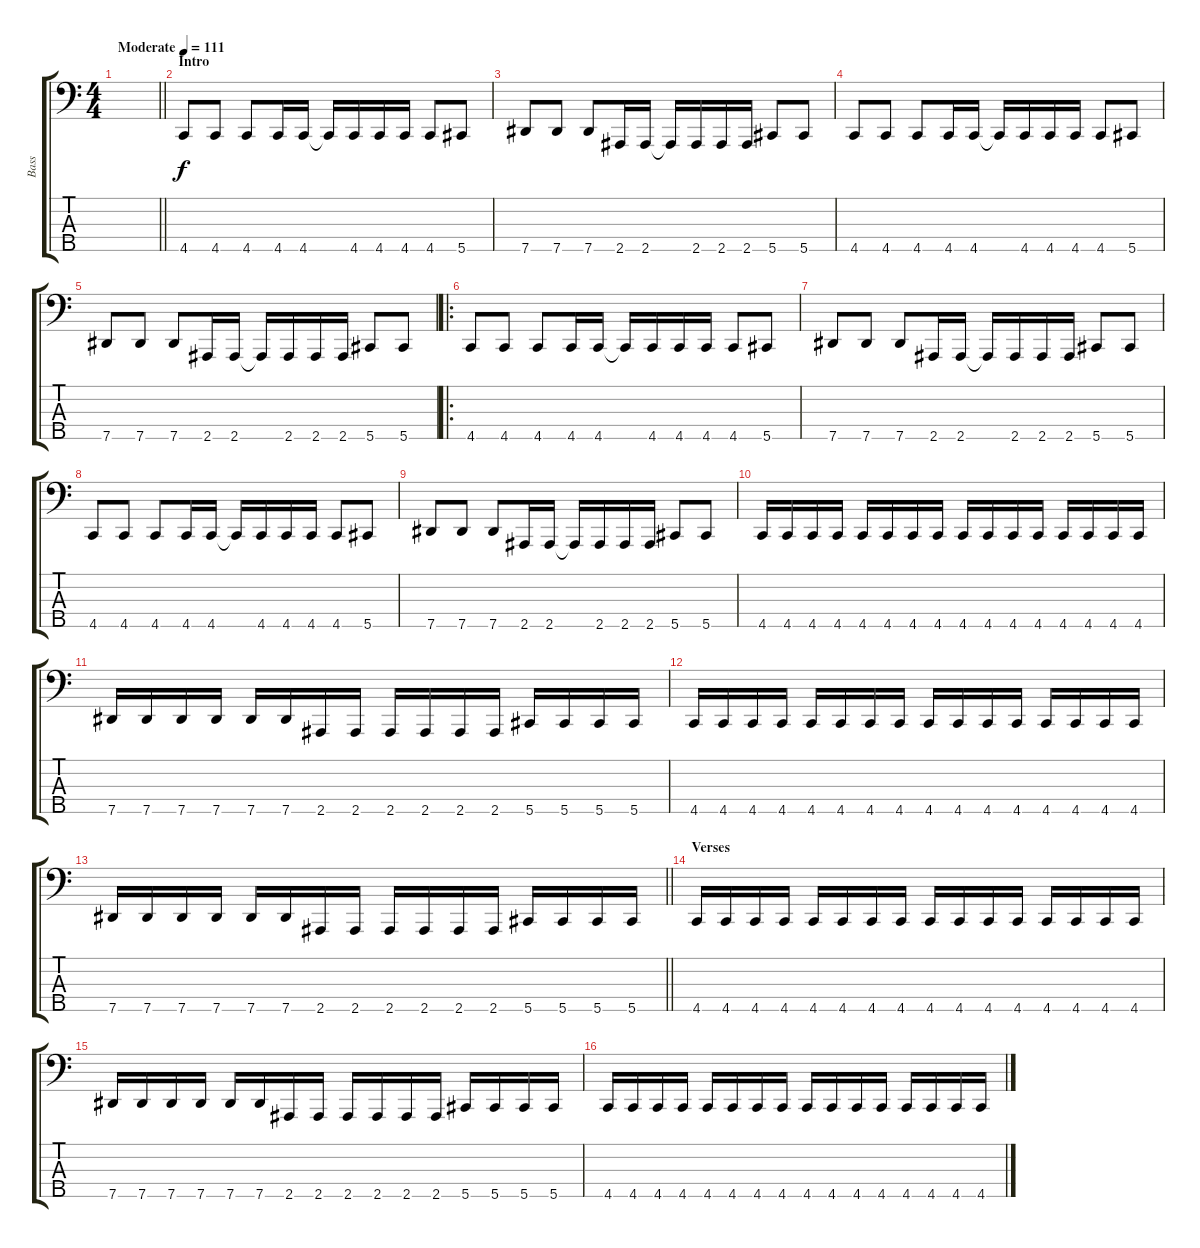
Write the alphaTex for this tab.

\track ("Bass" "Bass") {instrument electricbasspick}
\staff {score tabs}
\tuning (Gb2 Db2 Ab1 Db1 Ab0) {hide}
\ts (4 4)
\tempo (111 "Moderate")
\clef f4
\barLineRight lightlight
\ks c
|
\section ("" "Intro")
4.5.8 4.5.8 4.5.8 4.5.16 4.5.16 4.5{t}.16 4.5.16 4.5.16 4.5.16 4.5.8 5.5.8 |
7.5.8 7.5.8 7.5.8 2.5.16 2.5.16 2.5{t}.16 2.5.16 2.5.16 2.5.16 5.5.8 5.5.8 |
4.5.8 4.5.8 4.5.8 4.5.16 4.5.16 4.5{t}.16 4.5.16 4.5.16 4.5.16 4.5.8 5.5.8 |
7.5.8 7.5.8 7.5.8 2.5.16 2.5.16 2.5{t}.16 2.5.16 2.5.16 2.5.16 5.5.8 5.5.8 |
\ro
4.5.8 4.5.8 4.5.8 4.5.16 4.5.16 4.5{t}.16 4.5.16 4.5.16 4.5.16 4.5.8 5.5.8 |
7.5.8 7.5.8 7.5.8 2.5.16 2.5.16 2.5{t}.16 2.5.16 2.5.16 2.5.16 5.5.8 5.5.8 |
4.5.8 4.5.8 4.5.8 4.5.16 4.5.16 4.5{t}.16 4.5.16 4.5.16 4.5.16 4.5.8 5.5.8 |
7.5.8 7.5.8 7.5.8 2.5.16 2.5.16 2.5{t}.16 2.5.16 2.5.16 2.5.16 5.5.8 5.5.8 |
4.5.16 4.5.16 4.5.16 4.5.16 4.5.16 4.5.16 4.5.16 4.5.16 4.5.16 4.5.16 4.5.16 4.5.16 4.5.16 4.5.16 4.5.16 4.5.16 |
7.5.16 7.5.16 7.5.16 7.5.16 7.5.16 7.5.16 2.5.16 2.5.16 2.5.16 2.5.16 2.5.16 2.5.16 5.5.16 5.5.16 5.5.16 5.5.16 |
4.5.16 4.5.16 4.5.16 4.5.16 4.5.16 4.5.16 4.5.16 4.5.16 4.5.16 4.5.16 4.5.16 4.5.16 4.5.16 4.5.16 4.5.16 4.5.16 |
\barLineRight lightlight
7.5.16 7.5.16 7.5.16 7.5.16 7.5.16 7.5.16 2.5.16 2.5.16 2.5.16 2.5.16 2.5.16 2.5.16 5.5.16 5.5.16 5.5.16 5.5.16 |
\section ("" "Verses")
4.5.16 4.5.16 4.5.16 4.5.16 4.5.16 4.5.16 4.5.16 4.5.16 4.5.16 4.5.16 4.5.16 4.5.16 4.5.16 4.5.16 4.5.16 4.5.16 |
7.5.16 7.5.16 7.5.16 7.5.16 7.5.16 7.5.16 2.5.16 2.5.16 2.5.16 2.5.16 2.5.16 2.5.16 5.5.16 5.5.16 5.5.16 5.5.16 |
4.5.16 4.5.16 4.5.16 4.5.16 4.5.16 4.5.16 4.5.16 4.5.16 4.5.16 4.5.16 4.5.16 4.5.16 4.5.16 4.5.16 4.5.16 4.5.16
